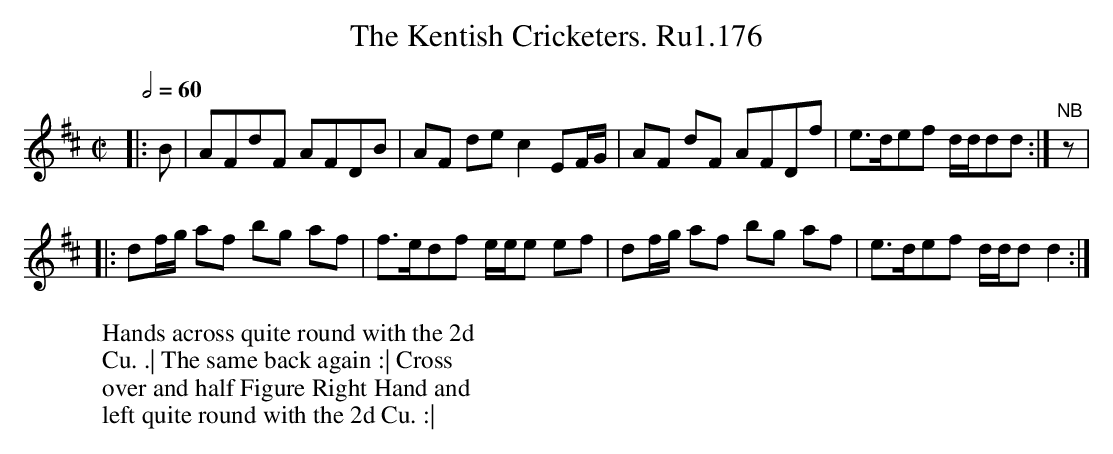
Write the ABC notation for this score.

X:1
T:Kentish Cricketers. Ru1.176, The
M:C|
L:1/8
W:Hands across quite round with the 2d
W:Cu. .| The same back again :| Cross
W:over and half Figure Right Hand and
W:left quite round with the 2d Cu. :|
Q:2/4=60
K:D
|:B | AFdF AFDB | AF de c2EF/G/ | AF dF AFDf | e>def d/d/dd :| "NB" z |
|: df/g/ af bg af | f>edf e/e/e ef | df/g/ af bg af | e>def d/d/dd2 :|]
